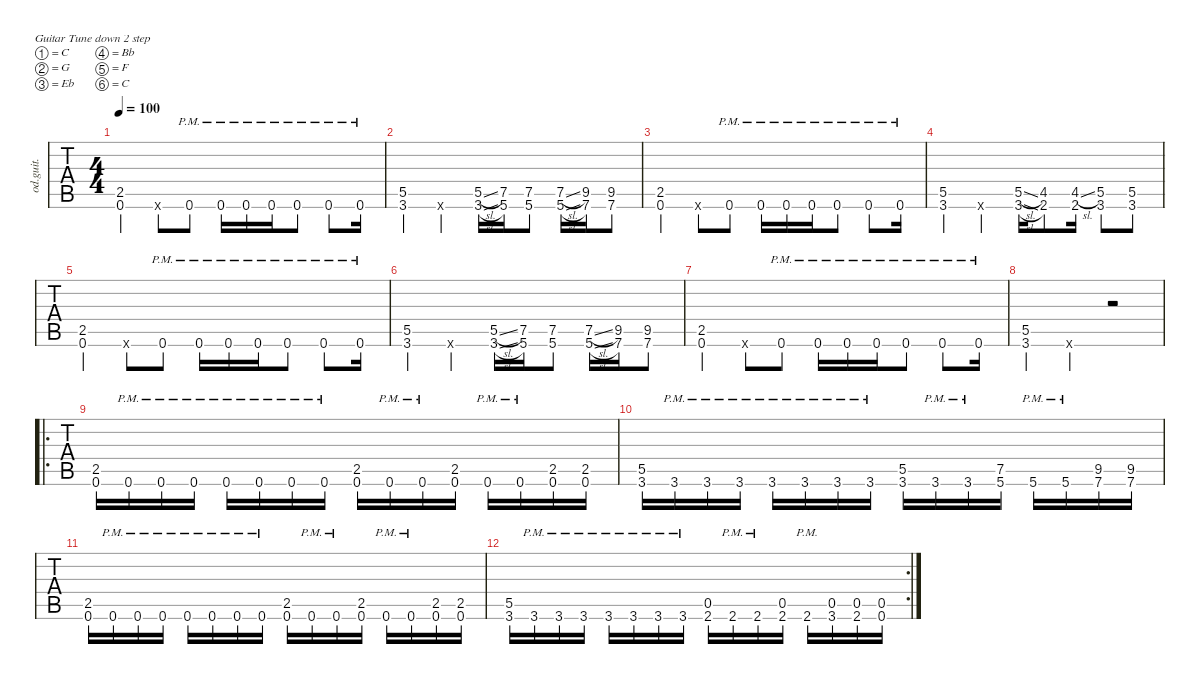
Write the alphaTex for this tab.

\defaultSystemsLayout 4
\hideDynamics
\bracketExtendMode nobrackets
\otherSystemsTrackNameOrientation horizontal
\track ("Overdriven Guitar" "od.guit.") {instrument distortionguitar}
\staff {tabs}
\tuning (C4 G3 Eb3 Bb2 F2 C2)
\ts (4 4)
\tempo 100
\clef g2
\ks c
(2.5 0.6).4{dy mf instrument distortionguitar} 0.6{x}.8 0.6{pm}.8 0.6{pm}.16 0.6{pm}.16 0.6{pm}.16 0.6{pm}.8 0.6{pm}.8 0.6{pm}.16 |
(3.6{acc #} 5.5{acc #}).4 0.6{x}.4 (3.6{sl acc #} 5.5{sl acc #}).16 (5.6 7.5).16 (5.6 7.5).8 (5.6{sl} 7.5{sl}).16 (7.6 9.5).16 (7.6 9.5).8 |
(2.5 0.6).4 0.6{x}.8 0.6{pm}.8 0.6{pm}.16 0.6{pm}.16 0.6{pm}.16 0.6{pm}.8 0.6{pm}.8 0.6{pm}.16 |
(3.6{acc #} 5.5{acc #}).4 0.6{x}.4 (3.6{sl acc #} 5.5{sl acc #}).16 (2.6 4.5).8 (2.6 4.5{sl}).16 (3.6{acc #} 5.5{acc #}).8 (3.6{acc #} 5.5{acc #}).8 |
(2.5 0.6).4 0.6{x}.8 0.6{pm}.8 0.6{pm}.16 0.6{pm}.16 0.6{pm}.16 0.6{pm}.8 0.6{pm}.8 0.6{pm}.16 |
(3.6{acc #} 5.5{acc #}).4 0.6{x}.4 (3.6{sl acc #} 5.5{sl acc #}).16 (5.6 7.5).16 (5.6 7.5).8 (5.6{sl} 7.5{sl}).16 (7.6 9.5).16 (7.6 9.5).8 |
(2.5 0.6).4 0.6{x}.8 0.6{pm}.8 0.6{pm}.16 0.6{pm}.16 0.6{pm}.16 0.6{pm}.8 0.6{pm}.8 0.6{pm}.16 |
(3.6{acc #} 5.5{acc #}).4 0.6{x}.4 r.2 |
\ro
(0.6 2.5).16 0.6{pm}.16 0.6{pm}.16 0.6{pm}.16 0.6{pm}.16 0.6{pm}.16 0.6{pm}.16 0.6{pm}.16 (2.5 0.6).16 0.6{pm}.16 0.6{pm}.16 (2.5 0.6).16 0.6{pm}.16 0.6{pm}.16 (2.5 0.6).16 (2.5 0.6).16 |
(5.5{acc #} 3.6{acc #}).16 3.6{pm acc #}.16 3.6{pm acc #}.16 3.6{pm acc #}.16 3.6{pm acc #}.16 3.6{pm acc #}.16 3.6{pm acc #}.16 3.6{pm acc #}.16 (5.5{acc #} 3.6{acc #}).16 3.6{pm acc #}.16 3.6{pm acc #}.16 (5.6 7.5).16 5.6{pm}.16 5.6{pm}.16 (7.6 9.5).16 (7.6 9.5).16 |
(0.6 2.5).16 0.6{pm}.16 0.6{pm}.16 0.6{pm}.16 0.6{pm}.16 0.6{pm}.16 0.6{pm}.16 0.6{pm}.16 (2.5 0.6).16 0.6{pm}.16 0.6{pm}.16 (2.5 0.6).16 0.6{pm}.16 0.6{pm}.16 (2.5 0.6).16 (2.5 0.6).16 |
\rc 2
(5.5{acc #} 3.6{acc #}).16 3.6{pm acc #}.16 3.6{pm acc #}.16 3.6{pm acc #}.16 3.6{pm acc #}.16 3.6{pm acc #}.16 3.6{pm acc #}.16 3.6{pm acc #}.16 (0.5 2.6).16 2.6{pm}.16 2.6{pm}.16 (2.6 0.5).16 2.6{pm}.16 (3.6{acc #} 0.5).16 (2.6 0.5).16 (0.6 0.5).16
